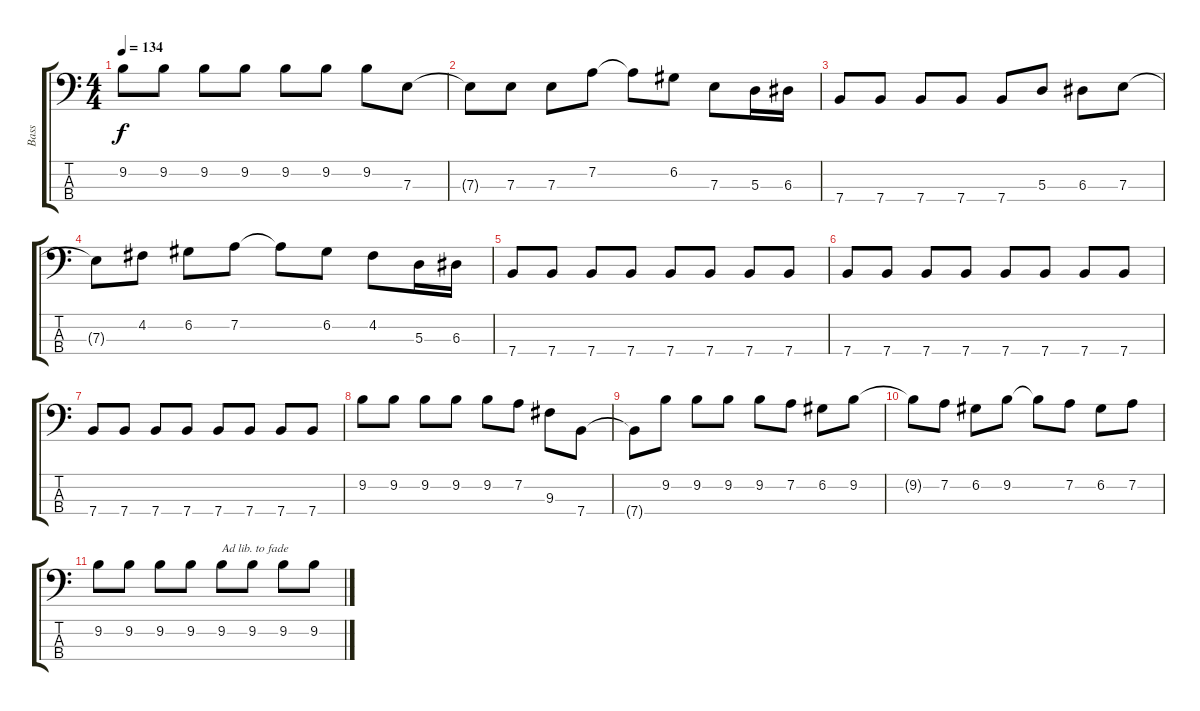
\track (" Bass" " Bass") {instrument electricbassfinger}
\staff {score tabs}
\tuning (G2 D2 A1 E1) {hide}
\ts (4 4)
\tempo 134
\clef f4
\ks c
9.2.8{dy f} 9.2.8 9.2.8 9.2.8 9.2.8 9.2.8 9.2.8 7.3.8 |
7.3{t}.8 7.3.8 7.3.8 7.2.8 7.2{t}.8 6.2.8 7.3.8 5.3.16 6.3.16 |
7.4.8 7.4.8 7.4.8 7.4.8 7.4.8 5.3.8 6.3.8 7.3.8 |
7.3{t}.8 4.2.8 6.2.8 7.2.8 7.2{t}.8 6.2.8 4.2.8 5.3.16 6.3.16 |
7.4.8 7.4.8 7.4.8 7.4.8 7.4.8 7.4.8 7.4.8 7.4.8 |
7.4.8 7.4.8 7.4.8 7.4.8 7.4.8 7.4.8 7.4.8 7.4.8 |
7.4.8 7.4.8 7.4.8 7.4.8 7.4.8 7.4.8 7.4.8 7.4.8 |
9.2.8 9.2.8 9.2.8 9.2.8 9.2.8 7.2.8 9.3.8 7.4.8 |
7.4{t}.8 9.2.8 9.2.8 9.2.8 9.2.8 7.2.8 6.2.8 9.2.8 |
9.2{t}.8 7.2.8 6.2.8 9.2.8 9.2{t}.8 7.2.8 6.2.8 7.2.8 |
9.2.8 9.2.8 9.2.8 9.2.8 9.2.8{txt "Ad lib. to fade"} 9.2.8 9.2.8 9.2.8
